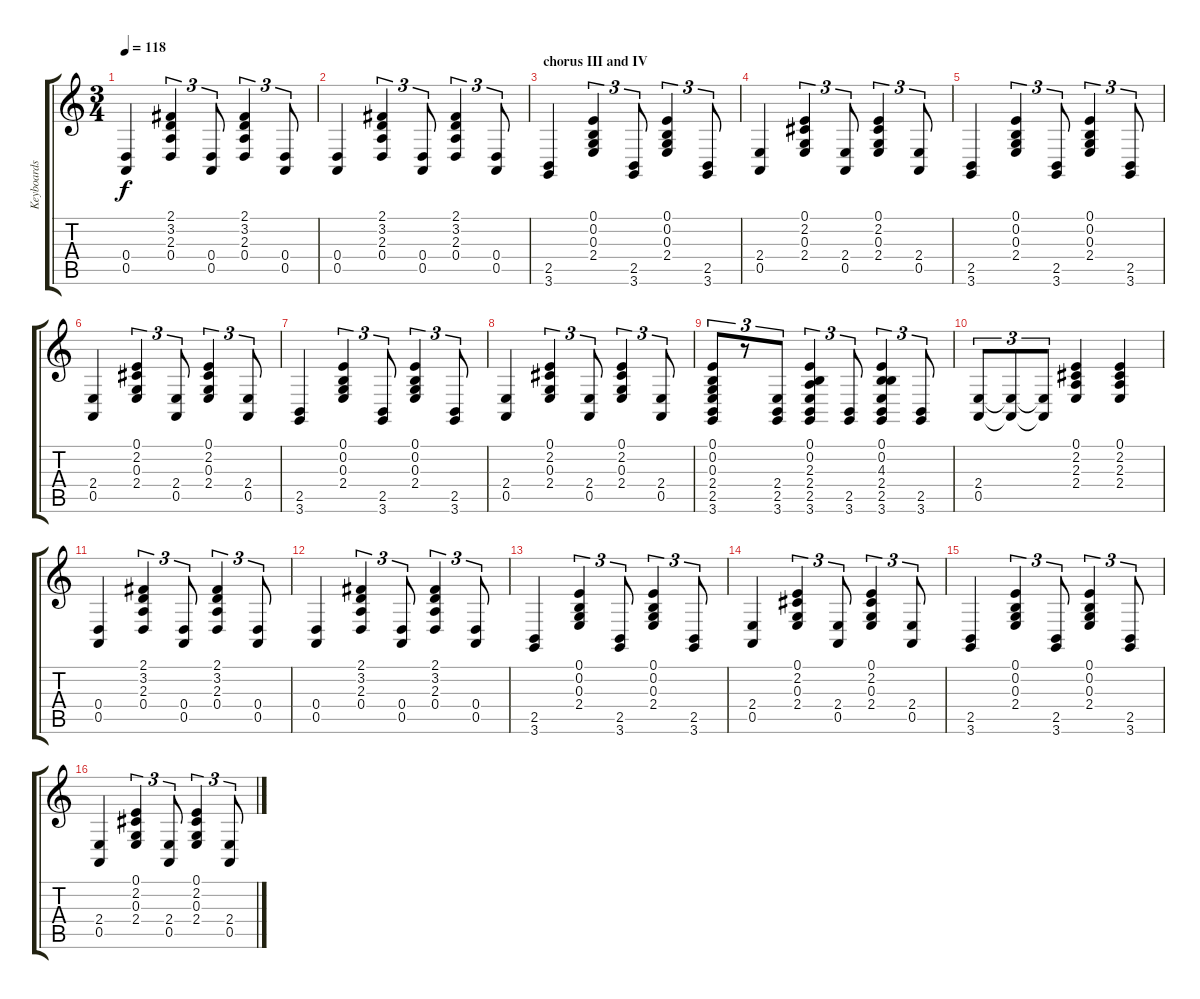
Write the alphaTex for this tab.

\track ("Keyboards" "Keyboards") {instrument harpsichord}
\staff {score tabs}
\tuning (E4 B3 G3 D3 A2 E2) {hide}
\ts (3 4)
\tempo 118
\clef g2
\ks c
(0.4 0.5).4{dy f} (2.1 3.2 2.3 0.4).4{tu (3 2)} (0.4 0.5).8{tu (3 2)} (2.1 3.2 2.3 0.4).4{tu (3 2)} (0.4 0.5).8{tu (3 2)} |
(0.4 0.5).4 (2.1 3.2 2.3 0.4).4{tu (3 2)} (0.4 0.5).8{tu (3 2)} (2.1 3.2 2.3 0.4).4{tu (3 2)} (0.4 0.5).8{tu (3 2)} |
\section ("" "chorus III and IV")
(2.5 3.6).4 (0.1 0.2 0.3 2.4).4{tu (3 2)} (2.5 3.6).8{tu (3 2)} (0.1 0.2 0.3 2.4).4{tu (3 2)} (2.5 3.6).8{tu (3 2)} |
(2.4 0.5).4 (0.1 2.2 0.3 2.4).4{tu (3 2)} (2.4 0.5).8{tu (3 2)} (0.1 2.2 0.3 2.4).4{tu (3 2)} (2.4 0.5).8{tu (3 2)} |
(2.5 3.6).4 (0.1 0.2 0.3 2.4).4{tu (3 2)} (2.5 3.6).8{tu (3 2)} (0.1 0.2 0.3 2.4).4{tu (3 2)} (2.5 3.6).8{tu (3 2)} |
(2.4 0.5).4 (0.1 2.2 0.3 2.4).4{tu (3 2)} (2.4 0.5).8{tu (3 2)} (0.1 2.2 0.3 2.4).4{tu (3 2)} (2.4 0.5).8{tu (3 2)} |
(2.5 3.6).4 (0.1 0.2 0.3 2.4).4{tu (3 2)} (2.5 3.6).8{tu (3 2)} (0.1 0.2 0.3 2.4).4{tu (3 2)} (2.5 3.6).8{tu (3 2)} |
(2.4 0.5).4 (0.1 2.2 0.3 2.4).4{tu (3 2)} (2.4 0.5).8{tu (3 2)} (0.1 2.2 0.3 2.4).4{tu (3 2)} (2.4 0.5).8{tu (3 2)} |
(0.1 0.2 0.3 2.4 2.5 3.6).8{tu (3 2)} r.8{tu (3 2)} (2.4 2.5 3.6).8{tu (3 2)} (0.1 0.2 2.3 2.4 2.5 3.6).4{tu (3 2)} (2.5 3.6).8{tu (3 2)} (0.1 0.2 4.3 2.4 2.5 3.6).4{tu (3 2)} (2.5 3.6).8{tu (3 2)} |
(2.4 0.5).8{tu (3 2)} (2.4{t} 0.5{t}).8{tu (3 2)} (2.4{t} 0.5{t}).8{tu (3 2)} (0.1 2.2 2.3 2.4).4 (0.1 2.2 2.3 2.4).4 |
(0.4 0.5).4 (2.1 3.2 2.3 0.4).4{tu (3 2)} (0.4 0.5).8{tu (3 2)} (2.1 3.2 2.3 0.4).4{tu (3 2)} (0.4 0.5).8{tu (3 2)} |
(0.4 0.5).4 (2.1 3.2 2.3 0.4).4{tu (3 2)} (0.4 0.5).8{tu (3 2)} (2.1 3.2 2.3 0.4).4{tu (3 2)} (0.4 0.5).8{tu (3 2)} |
(2.5 3.6).4 (0.1 0.2 0.3 2.4).4{tu (3 2)} (2.5 3.6).8{tu (3 2)} (0.1 0.2 0.3 2.4).4{tu (3 2)} (2.5 3.6).8{tu (3 2)} |
(2.4 0.5).4 (0.1 2.2 0.3 2.4).4{tu (3 2)} (2.4 0.5).8{tu (3 2)} (0.1 2.2 0.3 2.4).4{tu (3 2)} (2.4 0.5).8{tu (3 2)} |
(2.5 3.6).4 (0.1 0.2 0.3 2.4).4{tu (3 2)} (2.5 3.6).8{tu (3 2)} (0.1 0.2 0.3 2.4).4{tu (3 2)} (2.5 3.6).8{tu (3 2)} |
(2.4 0.5).4 (0.1 2.2 0.3 2.4).4{tu (3 2)} (2.4 0.5).8{tu (3 2)} (0.1 2.2 0.3 2.4).4{tu (3 2)} (2.4 0.5).8{tu (3 2)}
